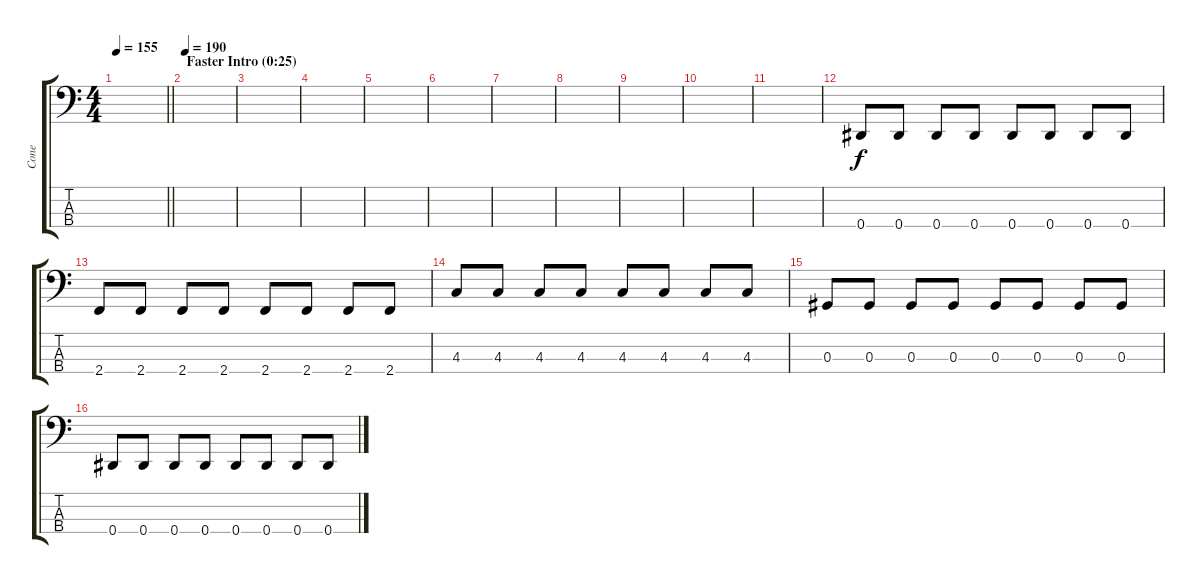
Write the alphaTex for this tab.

\track ("Cone" "Cone") {instrument electricbassfinger}
\staff {score tabs}
\tuning (Gb2 Db2 Ab1 Eb1) {hide}
\ts (4 4)
\tempo 155
\clef f4
\barLineRight lightlight
\ks c
|
\section ("" "Faster Intro (0:25)")
\tempo 190
|
|
|
|
|
|
|
|
|
|
0.4.8 0.4.8 0.4.8 0.4.8 0.4.8 0.4.8 0.4.8 0.4.8 |
2.4.8 2.4.8 2.4.8 2.4.8 2.4.8 2.4.8 2.4.8 2.4.8 |
4.3.8 4.3.8 4.3.8 4.3.8 4.3.8 4.3.8 4.3.8 4.3.8 |
0.3.8 0.3.8 0.3.8 0.3.8 0.3.8 0.3.8 0.3.8 0.3.8 |
0.4.8 0.4.8 0.4.8 0.4.8 0.4.8 0.4.8 0.4.8 0.4.8
